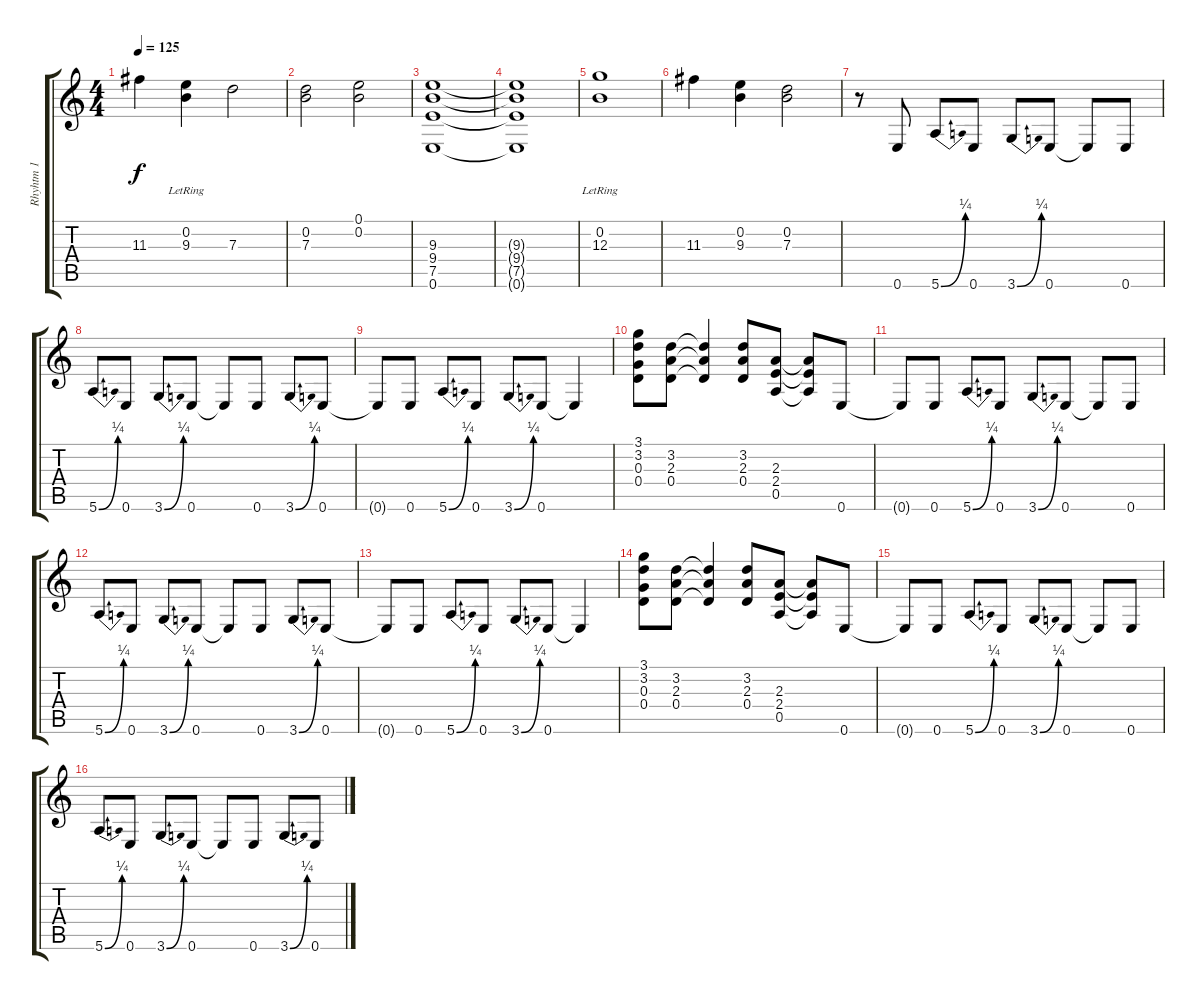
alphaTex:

\track ("Rhyhtm 1" "Rhyhtm 1") {instrument overdrivenguitar}
\staff {score tabs}
\tuning (E4 B3 G3 D3 A2 E2) {hide}
\ts (4 4)
\tempo 125
\clef g2
\ks c
11.3.4{dy f} (0.2{lr} 9.3).4 7.3.2 |
(0.2 7.3).2 (0.1 0.2).2 |
(9.3 9.4 7.5 0.6).1 |
(9.3{t} 9.4{t} 7.5{t} 0.6{t}).1 |
(0.2{lr} 12.3).1 |
11.3.4 (0.2 9.3).4 (0.2 7.3).2 |
r.8 0.6.8 5.6{be (bend 0 0 60 1)}.8 0.6.8 3.6{be (bend 0 0 60 1)}.8 0.6.8 0.6{t}.8 0.6.8 |
5.6{be (bend 0 0 60 1)}.8 0.6.8 3.6{be (bend 0 0 60 1)}.8 0.6.8 0.6{t}.8 0.6.8 3.6{be (bend 0 0 60 1)}.8 0.6.8 |
0.6{t}.8 0.6.8 5.6{be (bend 0 0 60 1)}.8 0.6.8 3.6{be (bend 0 0 60 1)}.8 0.6.8 0.6{t}.4 |
(3.1 3.2 0.3 0.4).8 (3.2 2.3 0.4).8 (3.2{t} 2.3{t} 0.4{t}).4 (3.2 2.3 0.4).8 (2.3 2.4 0.5).8 (2.3{t} 2.4{t} 0.5{t}).8 0.6.8 |
0.6{t}.8 0.6.8 5.6{be (bend 0 0 60 1)}.8 0.6.8 3.6{be (bend 0 0 60 1)}.8 0.6.8 0.6{t}.8 0.6.8 |
5.6{be (bend 0 0 60 1)}.8 0.6.8 3.6{be (bend 0 0 60 1)}.8 0.6.8 0.6{t}.8 0.6.8 3.6{be (bend 0 0 60 1)}.8 0.6.8 |
0.6{t}.8 0.6.8 5.6{be (bend 0 0 60 1)}.8 0.6.8 3.6{be (bend 0 0 60 1)}.8 0.6.8 0.6{t}.4 |
(3.1 3.2 0.3 0.4).8 (3.2 2.3 0.4).8 (3.2{t} 2.3{t} 0.4{t}).4 (3.2 2.3 0.4).8 (2.3 2.4 0.5).8 (2.3{t} 2.4{t} 0.5{t}).8 0.6.8 |
0.6{t}.8 0.6.8 5.6{be (bend 0 0 60 1)}.8 0.6.8 3.6{be (bend 0 0 60 1)}.8 0.6.8 0.6{t}.8 0.6.8 |
5.6{be (bend 0 0 60 1)}.8 0.6.8 3.6{be (bend 0 0 60 1)}.8 0.6.8 0.6{t}.8 0.6.8 3.6{be (bend 0 0 60 1)}.8 0.6.8
